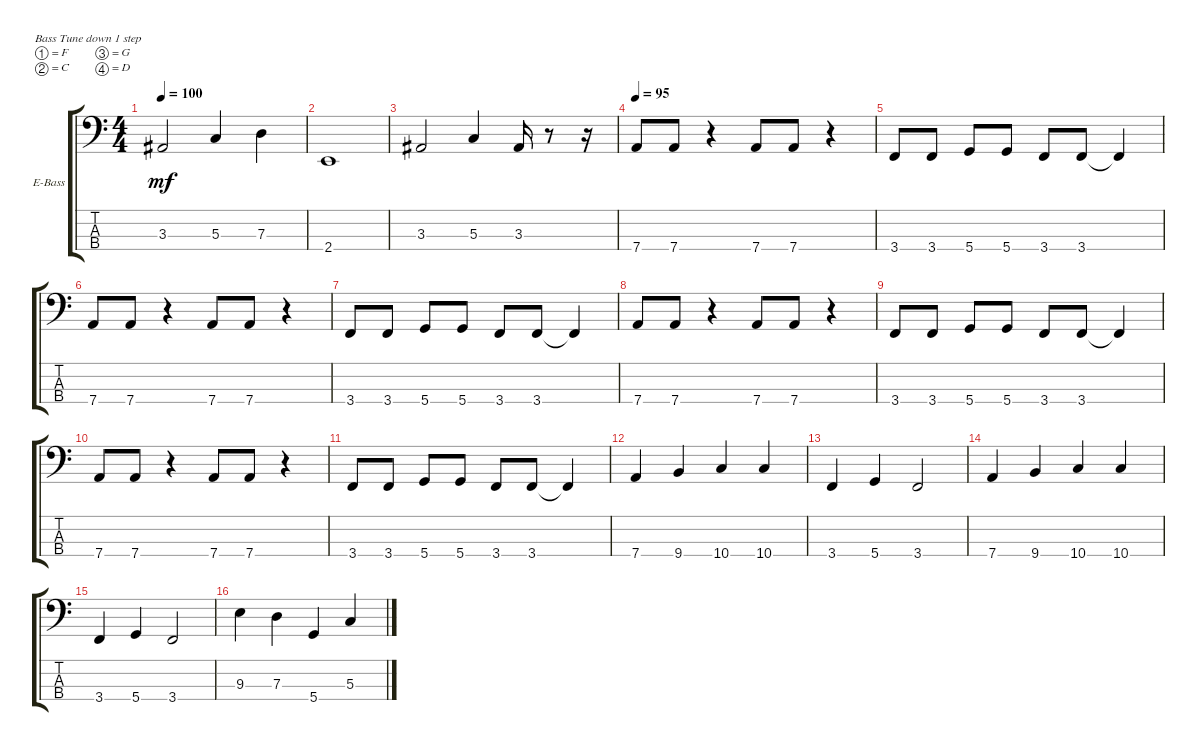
\defaultSystemsLayout 4
\bracketExtendMode groupsimilarinstruments
\firstSystemTrackNameOrientation horizontal
\otherSystemsTrackNameOrientation horizontal
\track ("Electric Bass" "E-Bass") {instrument electricbassfinger}
\staff {score tabs}
\tuning (F2 C2 G1 D1)
\ts (4 4)
\tempo 100
\clef f4
\ks c
3.3.2{dy mf} 5.3.4 7.3.4 |
2.4.1 |
3.3.2 5.3.4 3.3.16 r.8 r.16 |
\tempo 95
7.4.8 7.4.8 r.4 7.4.8 7.4.8 r.4 |
3.4.8 3.4.8 5.4.8 5.4.8 3.4.8 3.4.8 3.4{t}.4 |
7.4.8 7.4.8 r.4 7.4.8 7.4.8 r.4 |
3.4.8 3.4.8 5.4.8 5.4.8 3.4.8 3.4.8 3.4{t}.4 |
7.4.8 7.4.8 r.4 7.4.8 7.4.8 r.4 |
3.4.8 3.4.8 5.4.8 5.4.8 3.4.8 3.4.8 3.4{t}.4 |
7.4.8 7.4.8 r.4 7.4.8 7.4.8 r.4 |
3.4.8 3.4.8 5.4.8 5.4.8 3.4.8 3.4.8 3.4{t}.4 |
7.4.4 9.4.4 10.4.4 10.4.4 |
3.4.4 5.4.4 3.4.2 |
7.4.4 9.4.4 10.4.4 10.4.4 |
3.4.4 5.4.4 3.4.2 |
9.3.4 7.3.4 5.4.4 5.3.4
